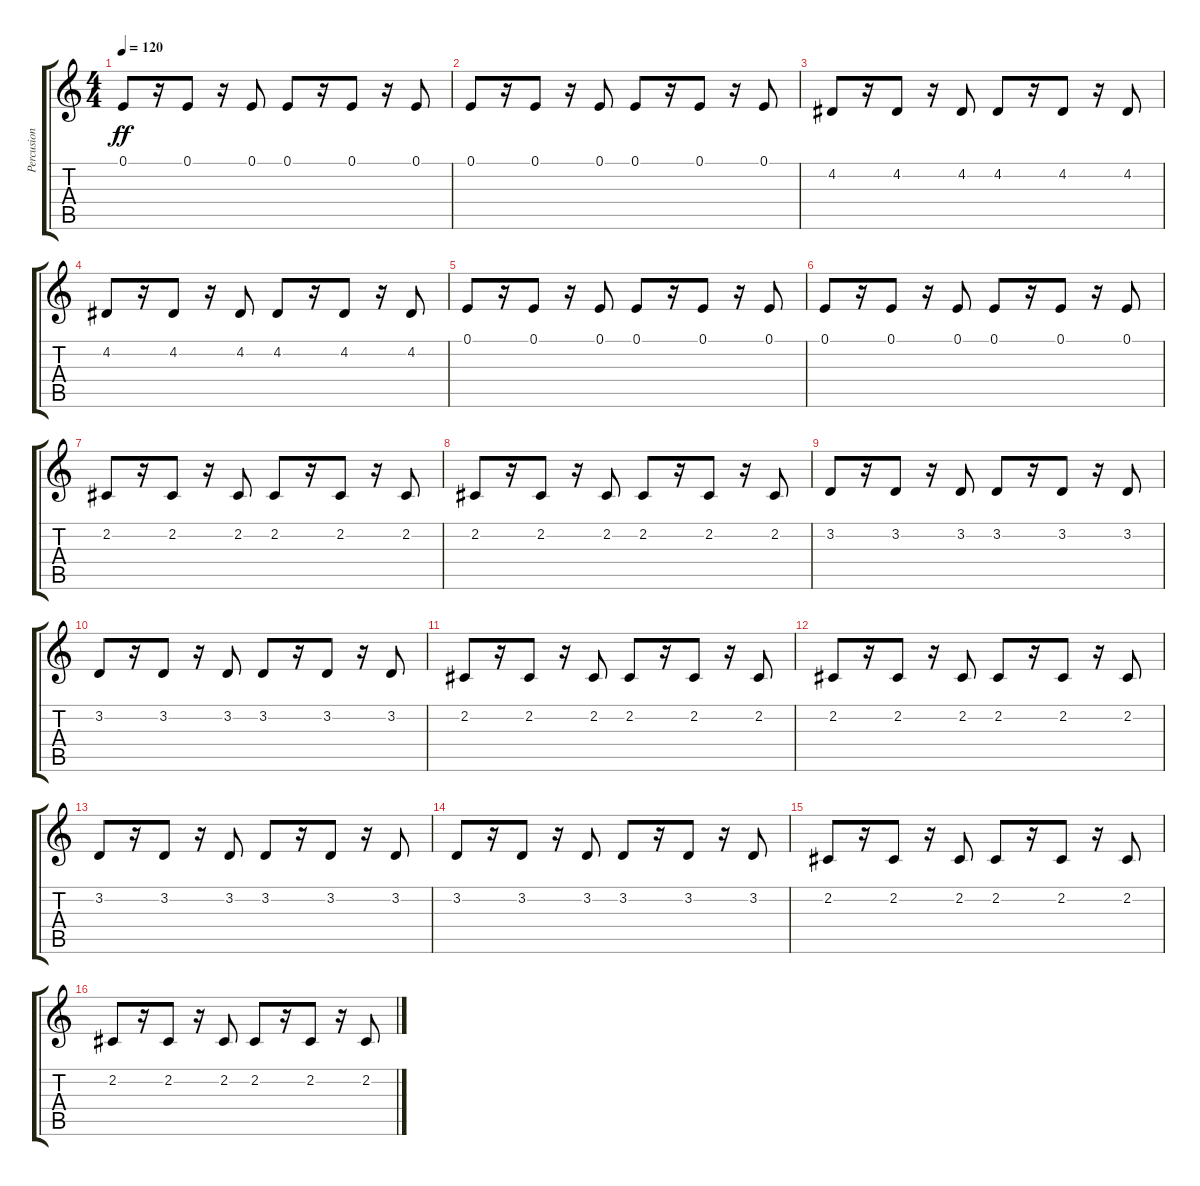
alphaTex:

\track ("Percusion" "Percusion") {instrument melodictom}
\staff {score tabs}
\tuning (E4 B3 G3 D3 A2 E2) {hide}
\ts (4 4)
\tempo 120
\clef g2
\ks c
0.1.8{dy ff} r.16 0.1.8 r.16 0.1.8 0.1.8 r.16 0.1.8 r.16 0.1.8 |
0.1.8 r.16 0.1.8 r.16 0.1.8 0.1.8 r.16 0.1.8 r.16 0.1.8 |
4.2.8 r.16 4.2.8 r.16 4.2.8 4.2.8 r.16 4.2.8 r.16 4.2.8 |
4.2.8 r.16 4.2.8 r.16 4.2.8 4.2.8 r.16 4.2.8 r.16 4.2.8 |
0.1.8 r.16 0.1.8 r.16 0.1.8 0.1.8 r.16 0.1.8 r.16 0.1.8 |
0.1.8 r.16 0.1.8 r.16 0.1.8 0.1.8 r.16 0.1.8 r.16 0.1.8 |
2.2.8 r.16 2.2.8 r.16 2.2.8 2.2.8 r.16 2.2.8 r.16 2.2.8 |
2.2.8 r.16 2.2.8 r.16 2.2.8 2.2.8 r.16 2.2.8 r.16 2.2.8 |
3.2.8 r.16 3.2.8 r.16 3.2.8 3.2.8 r.16 3.2.8 r.16 3.2.8 |
3.2.8 r.16 3.2.8 r.16 3.2.8 3.2.8 r.16 3.2.8 r.16 3.2.8 |
2.2.8 r.16 2.2.8 r.16 2.2.8 2.2.8 r.16 2.2.8 r.16 2.2.8 |
2.2.8 r.16 2.2.8 r.16 2.2.8 2.2.8 r.16 2.2.8 r.16 2.2.8 |
3.2.8 r.16 3.2.8 r.16 3.2.8 3.2.8 r.16 3.2.8 r.16 3.2.8 |
3.2.8 r.16 3.2.8 r.16 3.2.8 3.2.8 r.16 3.2.8 r.16 3.2.8 |
2.2.8 r.16 2.2.8 r.16 2.2.8 2.2.8 r.16 2.2.8 r.16 2.2.8 |
2.2.8 r.16 2.2.8 r.16 2.2.8 2.2.8 r.16 2.2.8 r.16 2.2.8
